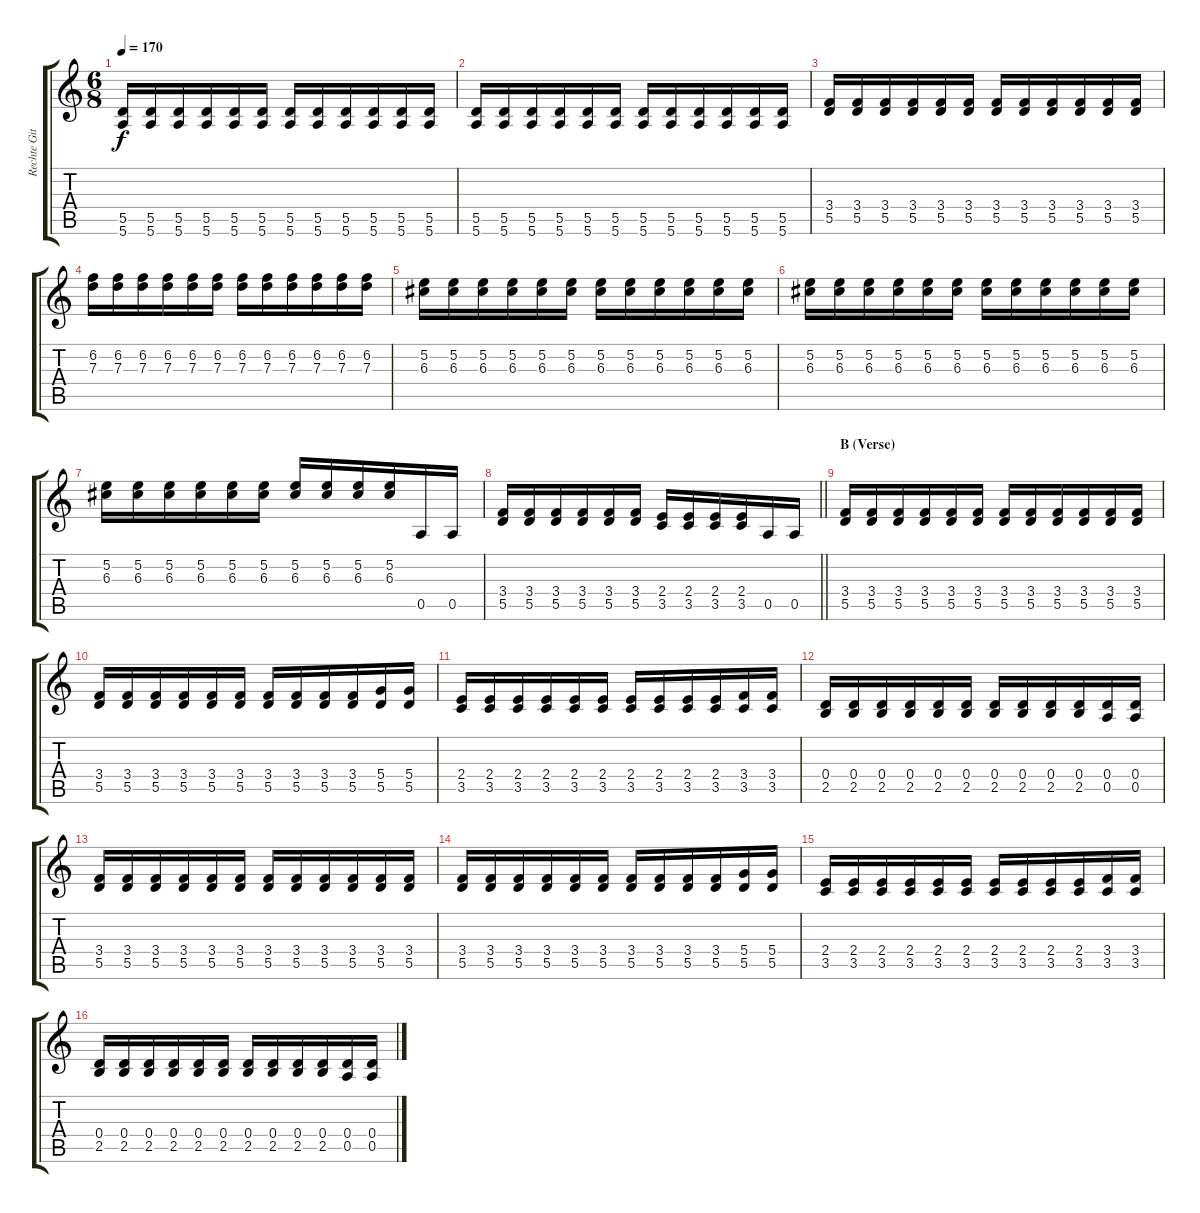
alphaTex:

\track ("Rechte Gitarre" "Rechte Git") {instrument distortionguitar}
\staff {score tabs}
\tuning (E4 B3 G3 D3 A2 E2) {hide}
\ts (6 8)
\tempo 170
\clef g2
\ks c
(5.5 5.6).16{dy f} (5.5 5.6).16 (5.5 5.6).16 (5.5 5.6).16 (5.5 5.6).16 (5.5 5.6).16 (5.5 5.6).16 (5.5 5.6).16 (5.5 5.6).16 (5.5 5.6).16 (5.5 5.6).16 (5.5 5.6).16 |
(5.5 5.6).16 (5.5 5.6).16 (5.5 5.6).16 (5.5 5.6).16 (5.5 5.6).16 (5.5 5.6).16 (5.5 5.6).16 (5.5 5.6).16 (5.5 5.6).16 (5.5 5.6).16 (5.5 5.6).16 (5.5 5.6).16 |
(3.4 5.5).16 (3.4 5.5).16 (3.4 5.5).16 (3.4 5.5).16 (3.4 5.5).16 (3.4 5.5).16 (3.4 5.5).16 (3.4 5.5).16 (3.4 5.5).16 (3.4 5.5).16 (3.4 5.5).16 (3.4 5.5).16 |
(6.2 7.3).16 (6.2 7.3).16 (6.2 7.3).16 (6.2 7.3).16 (6.2 7.3).16 (6.2 7.3).16 (6.2 7.3).16 (6.2 7.3).16 (6.2 7.3).16 (6.2 7.3).16 (6.2 7.3).16 (6.2 7.3).16 |
(5.2 6.3).16 (5.2 6.3).16 (5.2 6.3).16 (5.2 6.3).16 (5.2 6.3).16 (5.2 6.3).16 (5.2 6.3).16 (5.2 6.3).16 (5.2 6.3).16 (5.2 6.3).16 (5.2 6.3).16 (5.2 6.3).16 |
(5.2 6.3).16 (5.2 6.3).16 (5.2 6.3).16 (5.2 6.3).16 (5.2 6.3).16 (5.2 6.3).16 (5.2 6.3).16 (5.2 6.3).16 (5.2 6.3).16 (5.2 6.3).16 (5.2 6.3).16 (5.2 6.3).16 |
(5.2 6.3).16 (5.2 6.3).16 (5.2 6.3).16 (5.2 6.3).16 (5.2 6.3).16 (5.2 6.3).16 (5.2 6.3).16 (5.2 6.3).16 (5.2 6.3).16 (5.2 6.3).16 0.5.16 0.5.16 |
\barLineRight lightlight
(3.4 5.5).16 (3.4 5.5).16 (3.4 5.5).16 (3.4 5.5).16 (3.4 5.5).16 (3.4 5.5).16 (2.4 3.5).16 (2.4 3.5).16 (2.4 3.5).16 (2.4 3.5).16 0.5.16 0.5.16 |
\section ("" "B (Verse)")
(3.4 5.5).16 (3.4 5.5).16 (3.4 5.5).16 (3.4 5.5).16 (3.4 5.5).16 (3.4 5.5).16 (3.4 5.5).16 (3.4 5.5).16 (3.4 5.5).16 (3.4 5.5).16 (3.4 5.5).16 (3.4 5.5).16 |
(3.4 5.5).16 (3.4 5.5).16 (3.4 5.5).16 (3.4 5.5).16 (3.4 5.5).16 (3.4 5.5).16 (3.4 5.5).16 (3.4 5.5).16 (3.4 5.5).16 (3.4 5.5).16 (5.4 5.5).16 (5.4 5.5).16 |
(2.4 3.5).16 (2.4 3.5).16 (2.4 3.5).16 (2.4 3.5).16 (2.4 3.5).16 (2.4 3.5).16 (2.4 3.5).16 (2.4 3.5).16 (2.4 3.5).16 (2.4 3.5).16 (3.4 3.5).16 (3.4 3.5).16 |
(0.4 2.5).16 (0.4 2.5).16 (0.4 2.5).16 (0.4 2.5).16 (0.4 2.5).16 (0.4 2.5).16 (0.4 2.5).16 (0.4 2.5).16 (0.4 2.5).16 (0.4 2.5).16 (0.4 0.5).16 (0.4 0.5).16 |
(3.4 5.5).16 (3.4 5.5).16 (3.4 5.5).16 (3.4 5.5).16 (3.4 5.5).16 (3.4 5.5).16 (3.4 5.5).16 (3.4 5.5).16 (3.4 5.5).16 (3.4 5.5).16 (3.4 5.5).16 (3.4 5.5).16 |
(3.4 5.5).16 (3.4 5.5).16 (3.4 5.5).16 (3.4 5.5).16 (3.4 5.5).16 (3.4 5.5).16 (3.4 5.5).16 (3.4 5.5).16 (3.4 5.5).16 (3.4 5.5).16 (5.4 5.5).16 (5.4 5.5).16 |
(2.4 3.5).16 (2.4 3.5).16 (2.4 3.5).16 (2.4 3.5).16 (2.4 3.5).16 (2.4 3.5).16 (2.4 3.5).16 (2.4 3.5).16 (2.4 3.5).16 (2.4 3.5).16 (3.4 3.5).16 (3.4 3.5).16 |
(0.4 2.5).16 (0.4 2.5).16 (0.4 2.5).16 (0.4 2.5).16 (0.4 2.5).16 (0.4 2.5).16 (0.4 2.5).16 (0.4 2.5).16 (0.4 2.5).16 (0.4 2.5).16 (0.4 0.5).16 (0.4 0.5).16
